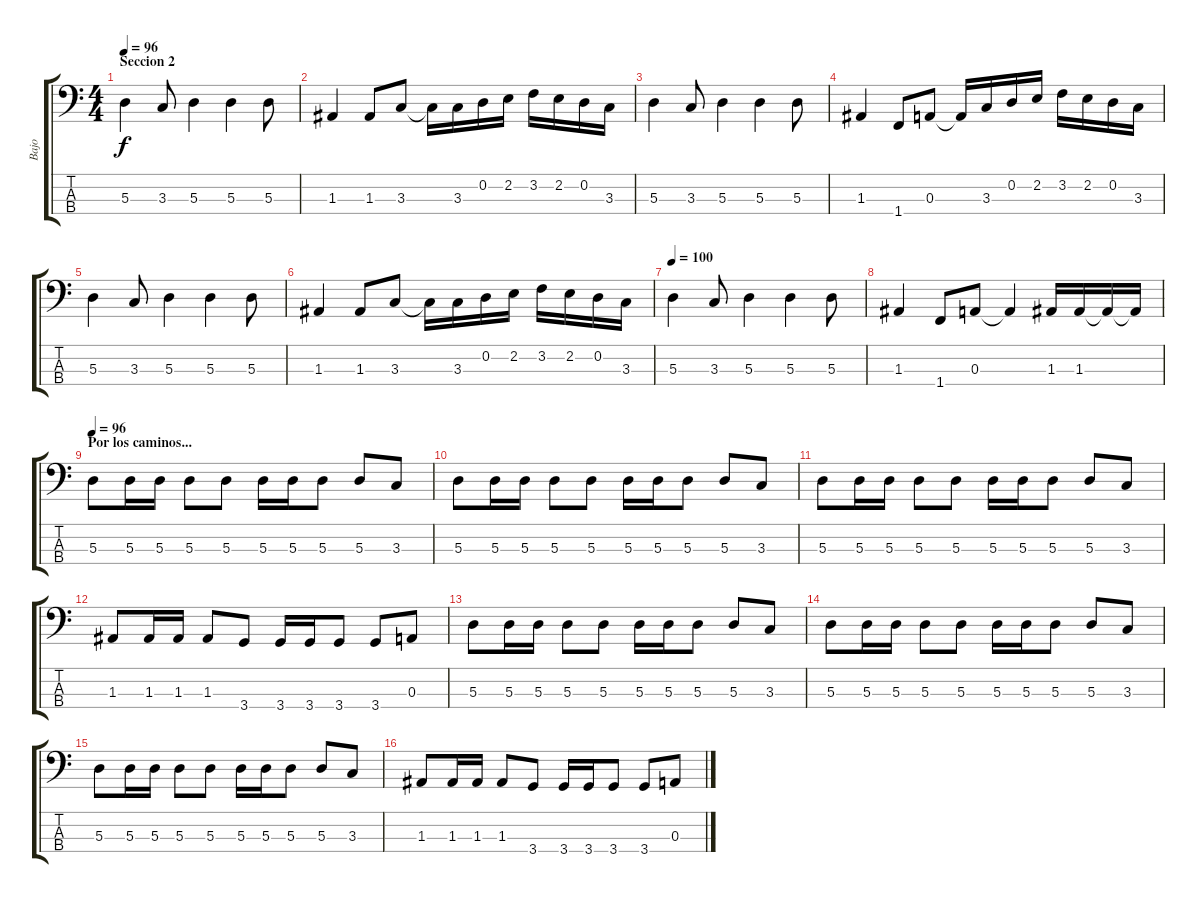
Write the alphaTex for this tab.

\track ("Bajo" "Bajo") {instrument electricbasspick}
\staff {score tabs}
\tuning (G2 D2 A1 E1) {hide}
\ts (4 4)
\section ("" "Seccion 2")
\tempo 96
\clef f4
\ks c
5.3.4{dy f} 3.3.8 5.3.4 5.3.4 5.3.8 |
1.3.4 1.3.8 3.3.8 3.3{t}.16 3.3.16 0.2.16 2.2.16 3.2.16 2.2.16 0.2.16 3.3.16 |
5.3.4 3.3.8 5.3.4 5.3.4 5.3.8 |
1.3.4 1.4.8 0.3.8 0.3{t}.16 3.3.16 0.2.16 2.2.16 3.2.16 2.2.16 0.2.16 3.3.16 |
5.3.4 3.3.8 5.3.4 5.3.4 5.3.8 |
1.3.4 1.3.8 3.3.8 3.3{t}.16 3.3.16 0.2.16 2.2.16 3.2.16 2.2.16 0.2.16 3.3.16 |
\tempo 100
5.3.4 3.3.8 5.3.4 5.3.4 5.3.8 |
1.3.4 1.4.8 0.3.8 0.3{t}.4 1.3.16 1.3.16 1.3{t}.16 1.3{t}.16 |
\section ("" "Por los caminos...")
\tempo 96
5.3.8{volume 10} 5.3.16 5.3.16 5.3.8 5.3.8 5.3.16 5.3.16 5.3.8 5.3.8 3.3.8 |
5.3.8 5.3.16 5.3.16 5.3.8 5.3.8 5.3.16 5.3.16 5.3.8 5.3.8 3.3.8 |
5.3.8 5.3.16 5.3.16 5.3.8 5.3.8 5.3.16 5.3.16 5.3.8 5.3.8 3.3.8 |
1.3.8 1.3.16 1.3.16 1.3.8 3.4.8 3.4.16 3.4.16 3.4.8 3.4.8 0.3.8 |
5.3.8 5.3.16 5.3.16 5.3.8 5.3.8 5.3.16 5.3.16 5.3.8 5.3.8 3.3.8 |
5.3.8 5.3.16 5.3.16 5.3.8 5.3.8 5.3.16 5.3.16 5.3.8 5.3.8 3.3.8 |
5.3.8 5.3.16 5.3.16 5.3.8 5.3.8 5.3.16 5.3.16 5.3.8 5.3.8 3.3.8 |
1.3.8 1.3.16 1.3.16 1.3.8 3.4.8 3.4.16 3.4.16 3.4.8 3.4.8 0.3.8
